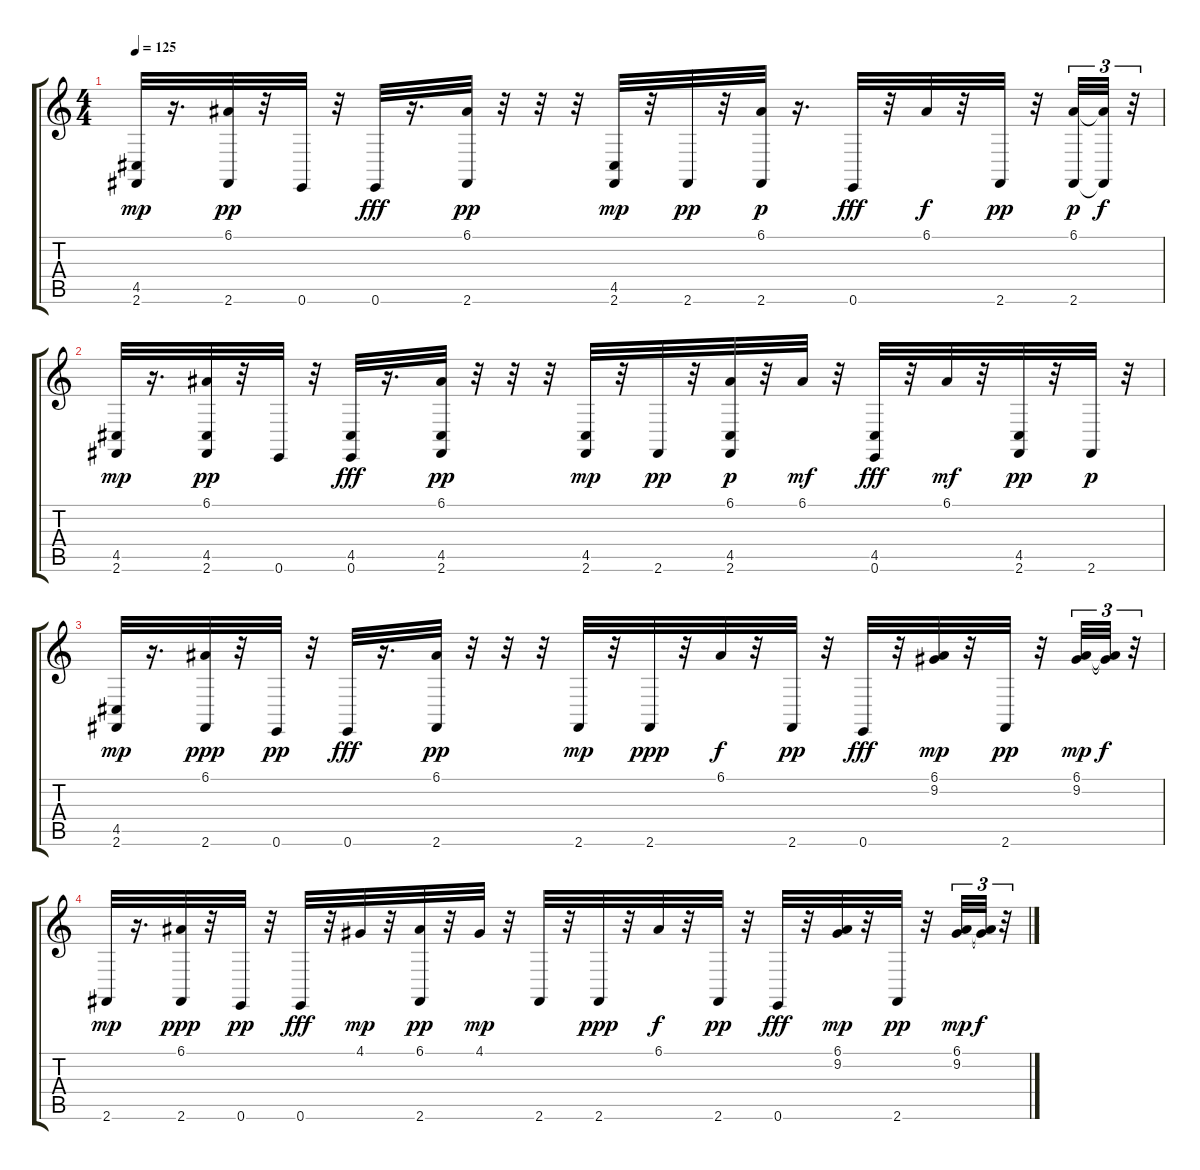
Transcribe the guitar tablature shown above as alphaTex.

\track "" {instrument acousticgrandpiano}
\staff {score tabs}
\tuning (E4 B3 G3 D3 A2 E2) {hide}
\ts (4 4)
\tempo 125
\clef g2
\ks c
(4.5 2.6).32{dy mp} r.16{d} (6.1 2.6).32{dy pp} r.32 0.6.32 r.32 0.6.32{dy fff} r.16{d} (6.1 2.6).32{dy pp} r.32 r.32 r.32 (4.5 2.6).32{dy mp} r.32 2.6.32{dy pp} r.32 (6.1 2.6).32{dy p} r.16{d} 0.6.32{dy fff} r.32 6.1.32{dy f} r.32 2.6.32{dy pp} r.32 (6.1 2.6).32{tu (3 2) dy p} (6.1{t} 2.6{t}).32{tu (3 2) dy f} r.32{tu (3 2)} |
(4.5 2.6).32{dy mp} r.16{d} (6.1 4.5 2.6).32{dy pp} r.32 0.6.32 r.32 (4.5 0.6).32{dy fff} r.16{d} (6.1 4.5 2.6).32{dy pp} r.32 r.32 r.32 (4.5 2.6).32{dy mp} r.32 2.6.32{dy pp} r.32 (6.1 4.5 2.6).32{dy p} r.32 6.1.32{dy mf} r.32 (4.5 0.6).32{dy fff} r.32 6.1.32{dy mf} r.32 (4.5 2.6).32{dy pp} r.32 2.6.32{dy p} r.32 |
(4.5 2.6).32{dy mp} r.16{d} (6.1 2.6).32{dy ppp} r.32 0.6.32{dy pp} r.32 0.6.32{dy fff} r.16{d} (6.1 2.6).32{dy pp} r.32 r.32 r.32 2.6.32{dy mp} r.32 2.6.32{dy ppp} r.32 6.1.32{dy f} r.32 2.6.32{dy pp} r.32 0.6.32{dy fff} r.32 (6.1 9.2).32{dy mp} r.32 2.6.32{dy pp} r.32 (6.1 9.2).32{tu (3 2) dy mp} (6.1{t} 9.2{t}).32{tu (3 2) dy f} r.32{tu (3 2)} |
2.6.32{dy mp} r.16{d} (6.1 2.6).32{dy ppp} r.32 0.6.32{dy pp} r.32 0.6.32{dy fff} r.32 4.1.32{dy mp} r.32 (6.1 2.6).32{dy pp} r.32 4.1.32{dy mp} r.32 2.6.32 r.32 2.6.32{dy ppp} r.32 6.1.32{dy f} r.32 2.6.32{dy pp} r.32 0.6.32{dy fff} r.32 (6.1 9.2).32{dy mp} r.32 2.6.32{dy pp} r.32 (6.1 9.2).32{tu (3 2) dy mp} (6.1{t} 9.2{t}).32{tu (3 2) dy f} r.32{tu (3 2)}
